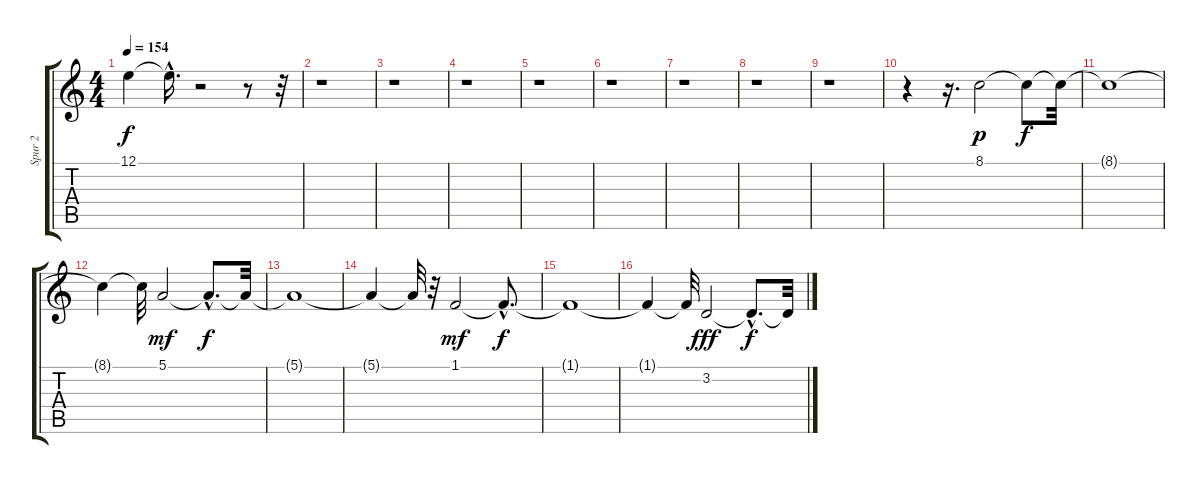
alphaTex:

\track ("Spur 2" "Spur 2") {instrument pad8sweep}
\staff {score tabs}
\tuning (E4 B3 G3 D3 A2 E2) {hide}
\ts (4 4)
\tempo 154
\clef g2
\ks c
12.1{t}.4{dy f} 12.1{hac t}.16{d} r.2 r.8 r.32 |
r.1 |
r.1 |
r.1 |
r.1 |
r.1 |
r.1 |
r.1 |
r.1 |
r.4 r.16{d} 8.1.2{dy p} 8.1{t}.8{dy f} 8.1{t}.32 |
8.1{t}.1 |
8.1{t}.4 8.1{t}.32 5.1.2{dy mf} 5.1{hac t}.8{d dy f} 5.1{t}.32 |
5.1{t}.1 |
5.1{t}.4 5.1{t}.32 r.32 1.1.2{dy mf} 1.1{hac t}.8{d dy f} |
1.1{t}.1 |
1.1{t}.4 1.1{t}.32 3.2.2{dy fff} 3.2{hac t}.8{d dy f} 3.2{t}.32
